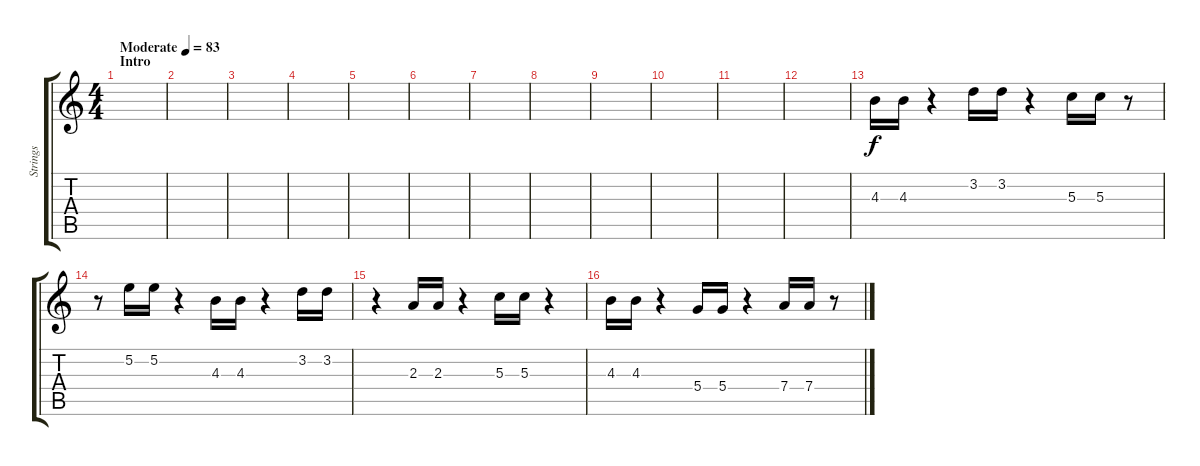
\track ("Strings" "Strings") {instrument banjo}
\staff {score tabs}
\tuning (E4 B3 G3 D3 A2 D2) {hide}
\displaytranspose 12
\ts (4 4)
\section ("" "Intro")
\tempo (83 "Moderate")
\clef g2
\ks c
|
|
|
|
|
|
|
|
|
|
|
|
4.3.16 4.3.16 r.4 3.2.16 3.2.16 r.4 5.3.16 5.3.16 r.8 |
r.8 5.2.16 5.2.16 r.4 4.3.16 4.3.16 r.4 3.2.16 3.2.16 |
r.4 2.3.16 2.3.16 r.4 5.3.16 5.3.16 r.4 |
4.3.16 4.3.16 r.4 5.4.16 5.4.16 r.4 7.4.16 7.4.16 r.8
